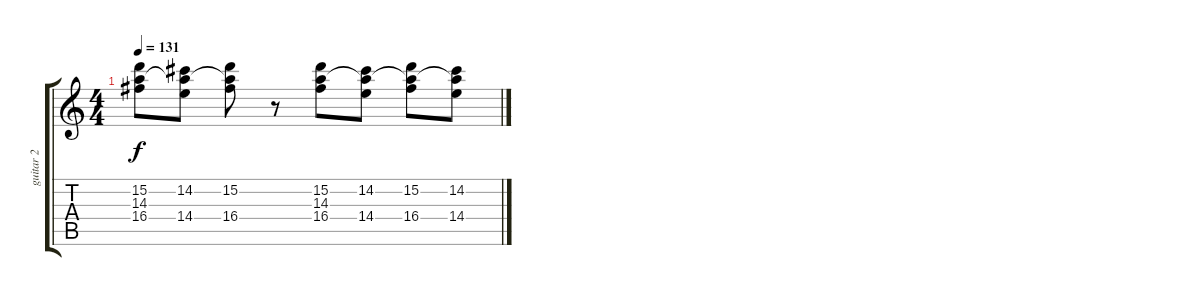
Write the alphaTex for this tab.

\track ("guitar 2" "guitar 2") {instrument distortionguitar}
\staff {score tabs}
\tuning (E4 B3 G3 D3 A2 E2) {hide}
\ts (4 4)
\tempo 131
\clef g2
\ks c
(15.2 14.3{t} 16.4).8{dy f} (14.2 14.3{t} 14.4).8 (15.2 14.3{t} 16.4).8 r.8 (15.2 14.3 16.4).8 (14.2 14.3{t} 14.4).8 (15.2 14.3{t} 16.4).8 (14.2 14.3{t} 14.4).8
